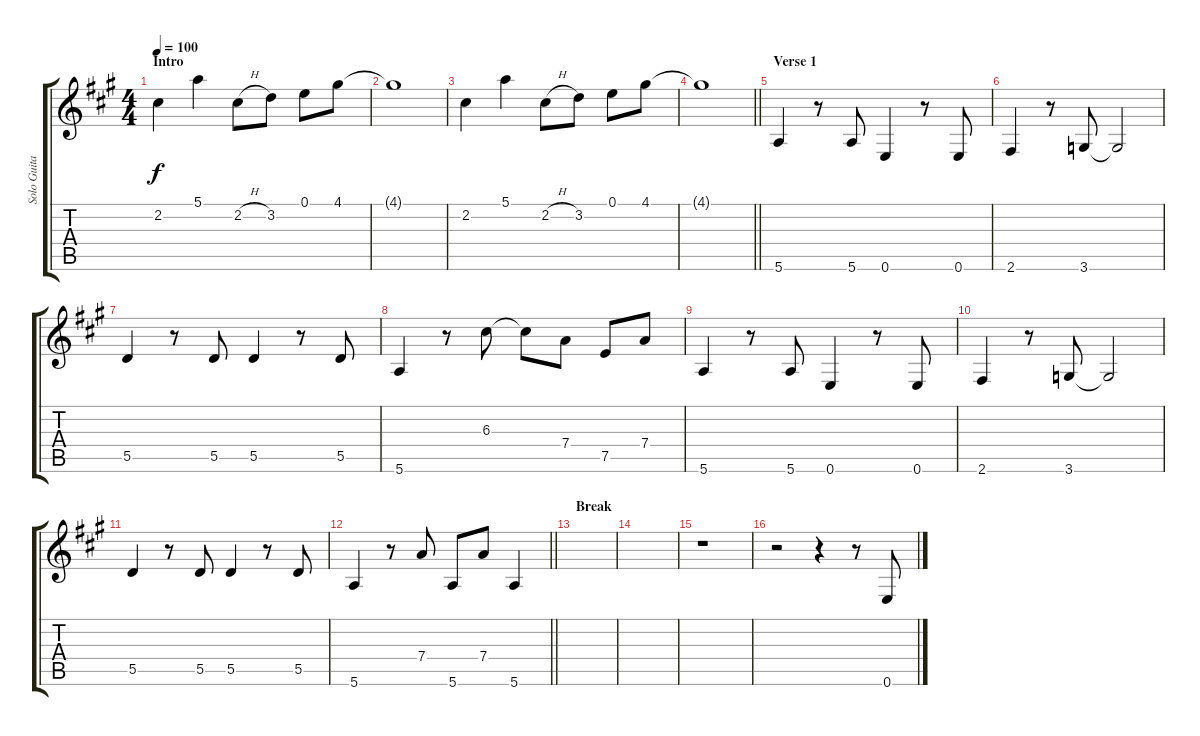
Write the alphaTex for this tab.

\track ("Solo Guitar" "Solo Guita") {instrument overdrivenguitar}
\staff {score tabs}
\tuning (E4 B3 G3 D3 A2 E2) {hide}
\ts (4 4)
\section ("" "Intro")
\tempo 100
\clef g2
\ks a
2.2.4{dy f instrument overdrivenguitar} 5.1.4 2.2{h}.8 3.2.8 0.1.8 4.1.8 |
4.1{t}.1 |
2.2.4 5.1.4 2.2{h}.8 3.2.8 0.1.8 4.1.8 |
\barLineRight lightlight
4.1{t}.1 |
\section ("" "Verse 1")
5.6.4 r.8 5.6.8 0.6.4 r.8 0.6.8 |
2.6.4 r.8 3.6.8 3.6{t}.2 |
5.5.4 r.8 5.5.8 5.5.4 r.8 5.5.8 |
5.6.4 r.8 6.3.8 6.3{t}.8 7.4.8 7.5.8 7.4.8 |
5.6.4 r.8 5.6.8 0.6.4 r.8 0.6.8 |
2.6.4 r.8 3.6.8 3.6{t}.2 |
5.5.4 r.8 5.5.8 5.5.4 r.8 5.5.8 |
\barLineRight lightlight
5.6.4 r.8 7.4.8 5.6.8 7.4.8 5.6.4 |
\section ("" "Break")
|
|
r.1 |
r.2 r.4 r.8 0.6.8
